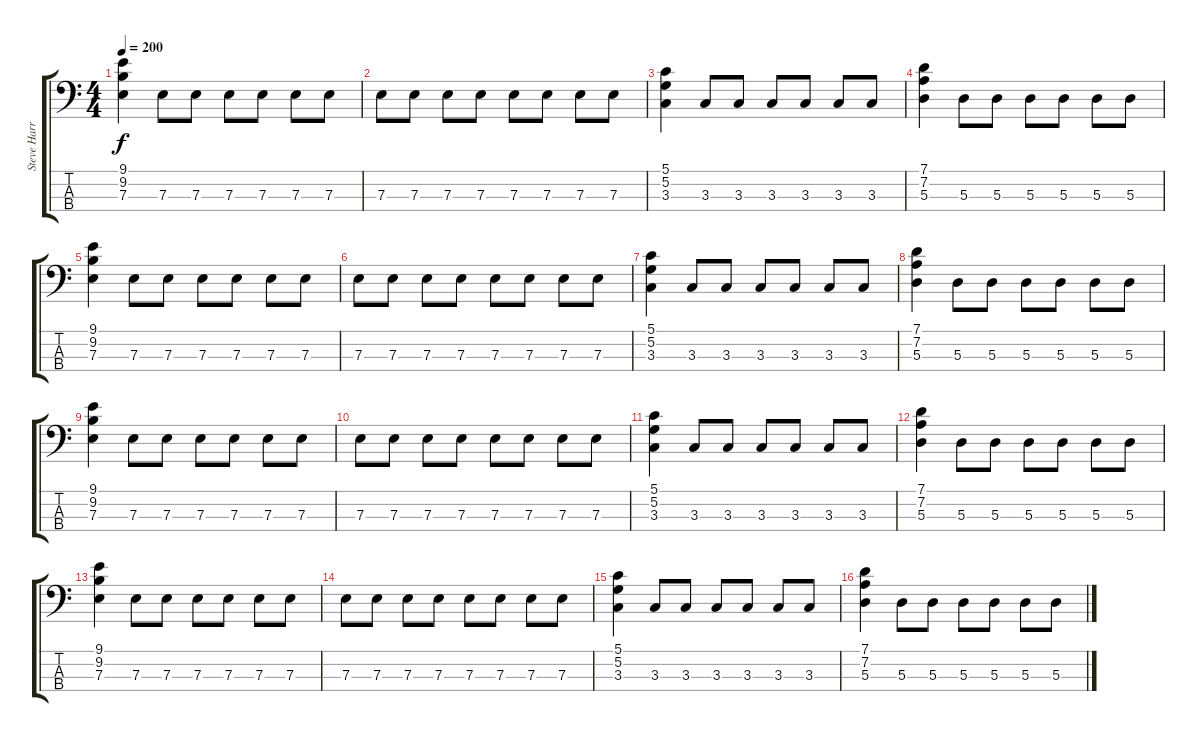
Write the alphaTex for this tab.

\track ("Steve Harris" "Steve Harr") {instrument electricbassfinger}
\staff {score tabs}
\tuning (G2 D2 A1 E1) {hide}
\ts (4 4)
\tempo 200
\clef f4
\ks c
(9.1 9.2 7.3).4{dy f} 7.3.8 7.3.8 7.3.8 7.3.8 7.3.8 7.3.8 |
7.3.8 7.3.8 7.3.8 7.3.8 7.3.8 7.3.8 7.3.8 7.3.8 |
(5.1 5.2 3.3).4 3.3.8 3.3.8 3.3.8 3.3.8 3.3.8 3.3.8 |
(7.1 7.2 5.3).4 5.3.8 5.3.8 5.3.8 5.3.8 5.3.8 5.3.8 |
(9.1 9.2 7.3).4 7.3.8 7.3.8 7.3.8 7.3.8 7.3.8 7.3.8 |
7.3.8 7.3.8 7.3.8 7.3.8 7.3.8 7.3.8 7.3.8 7.3.8 |
(5.1 5.2 3.3).4 3.3.8 3.3.8 3.3.8 3.3.8 3.3.8 3.3.8 |
(7.1 7.2 5.3).4 5.3.8 5.3.8 5.3.8 5.3.8 5.3.8 5.3.8 |
(9.1 9.2 7.3).4 7.3.8 7.3.8 7.3.8 7.3.8 7.3.8 7.3.8 |
7.3.8 7.3.8 7.3.8 7.3.8 7.3.8 7.3.8 7.3.8 7.3.8 |
(5.1 5.2 3.3).4 3.3.8 3.3.8 3.3.8 3.3.8 3.3.8 3.3.8 |
(7.1 7.2 5.3).4 5.3.8 5.3.8 5.3.8 5.3.8 5.3.8 5.3.8 |
(9.1 9.2 7.3).4 7.3.8 7.3.8 7.3.8 7.3.8 7.3.8 7.3.8 |
7.3.8 7.3.8 7.3.8 7.3.8 7.3.8 7.3.8 7.3.8 7.3.8 |
(5.1 5.2 3.3).4 3.3.8 3.3.8 3.3.8 3.3.8 3.3.8 3.3.8 |
(7.1 7.2 5.3).4 5.3.8 5.3.8 5.3.8 5.3.8 5.3.8 5.3.8
